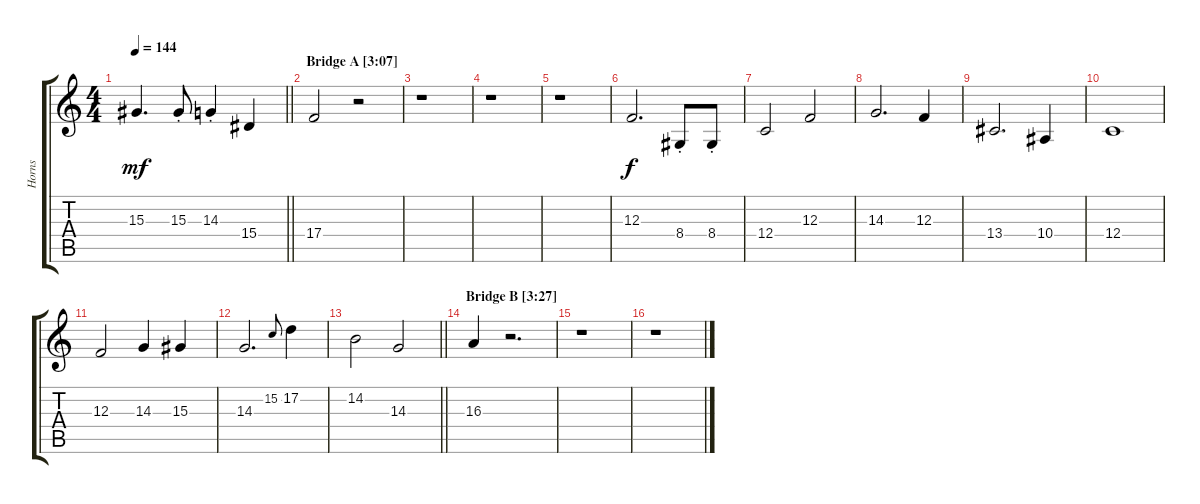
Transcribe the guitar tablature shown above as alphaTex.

\track ("Horns" "Horns") {instrument frenchhorn}
\staff {score tabs}
\tuning (D4 A3 F3 C3 G2 D2) {hide}
\ts (4 4)
\tempo 144
\clef g2
\barLineRight lightlight
\ks c
15.3.4{d dy mf} 15.3{st}.8 14.3{st}.4 15.4.4 |
\section ("" "Bridge A [3:07]")
17.4.2 r.2 |
r.1 |
r.1 |
r.1 |
12.3.2{d dy f} 8.4{st}.8 8.4{st}.8 |
12.4.2 12.3.2 |
14.3.2{d} 12.3.4 |
13.4.2{d} 10.4.4 |
12.4.1 |
12.3.2 14.3.4 15.3.4 |
14.3.2{d} 15.2.8{gr onbeat} 17.2.4 |
\barLineRight lightlight
14.2.2 14.3.2 |
\section ("" "Bridge B [3:27]")
16.3.4 r.2{d} |
r.1 |
r.1
